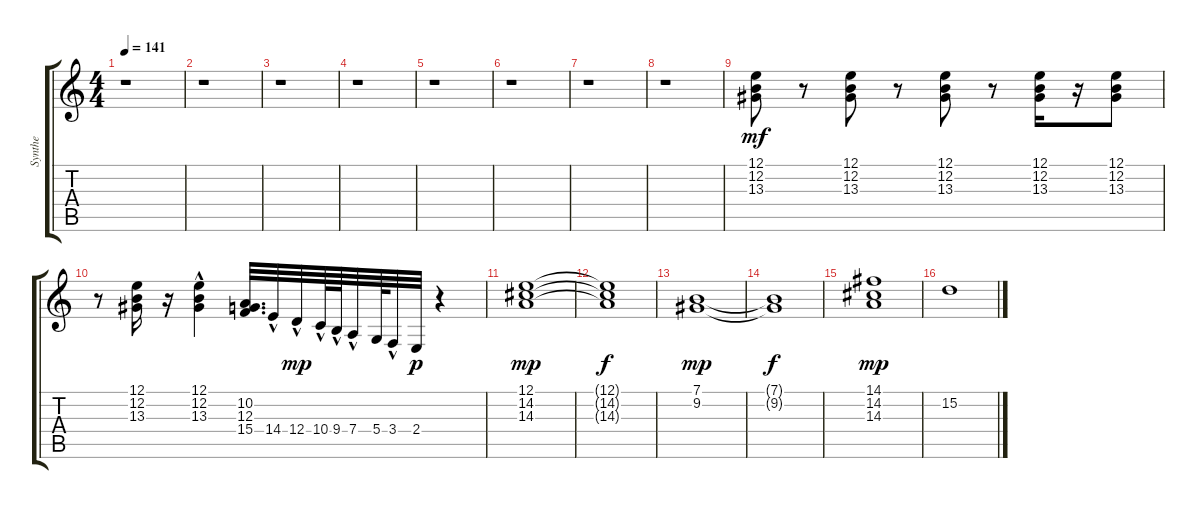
\track ("Synthe" "Synthe") {instrument rockorgan}
\staff {score tabs}
\tuning (E4 B3 G3 D3 A2 E2) {hide}
\ts (4 4)
\tempo 141
\clef g2
\ks c
r.1{dy mf instrument rockorgan} |
r.1 |
r.1 |
r.1 |
r.1 |
r.1 |
r.1 |
r.1 |
(12.1 12.2 13.3).8 r.8 (12.1 12.2 13.3).8 r.8 (12.1 12.2 13.3).8 r.8 (12.1 12.2 13.3).16 r.16 (12.1 12.2 13.3).8 |
r.8 (12.1 12.2 13.3).16 r.16 (12.1{hac} 12.2 13.3{hac}).4 (10.2 12.3 15.4).32{d} 14.4{hac}.32 12.4{hac}.32{dy mp} 10.4{hac}.64 9.4{hac}.64 7.4{hac}.32 5.4.64 3.4{hac}.32 2.4.32{dy p} r.4 |
(12.1 14.2 14.3).1{dy mp} |
(12.1{t} 14.2{t} 14.3{t}).1{dy f} |
(7.1 9.2).1{dy mp} |
(7.1{t} 9.2{t}).1{dy f} |
(14.1 14.2 14.3).1{dy mp} |
15.2.1
